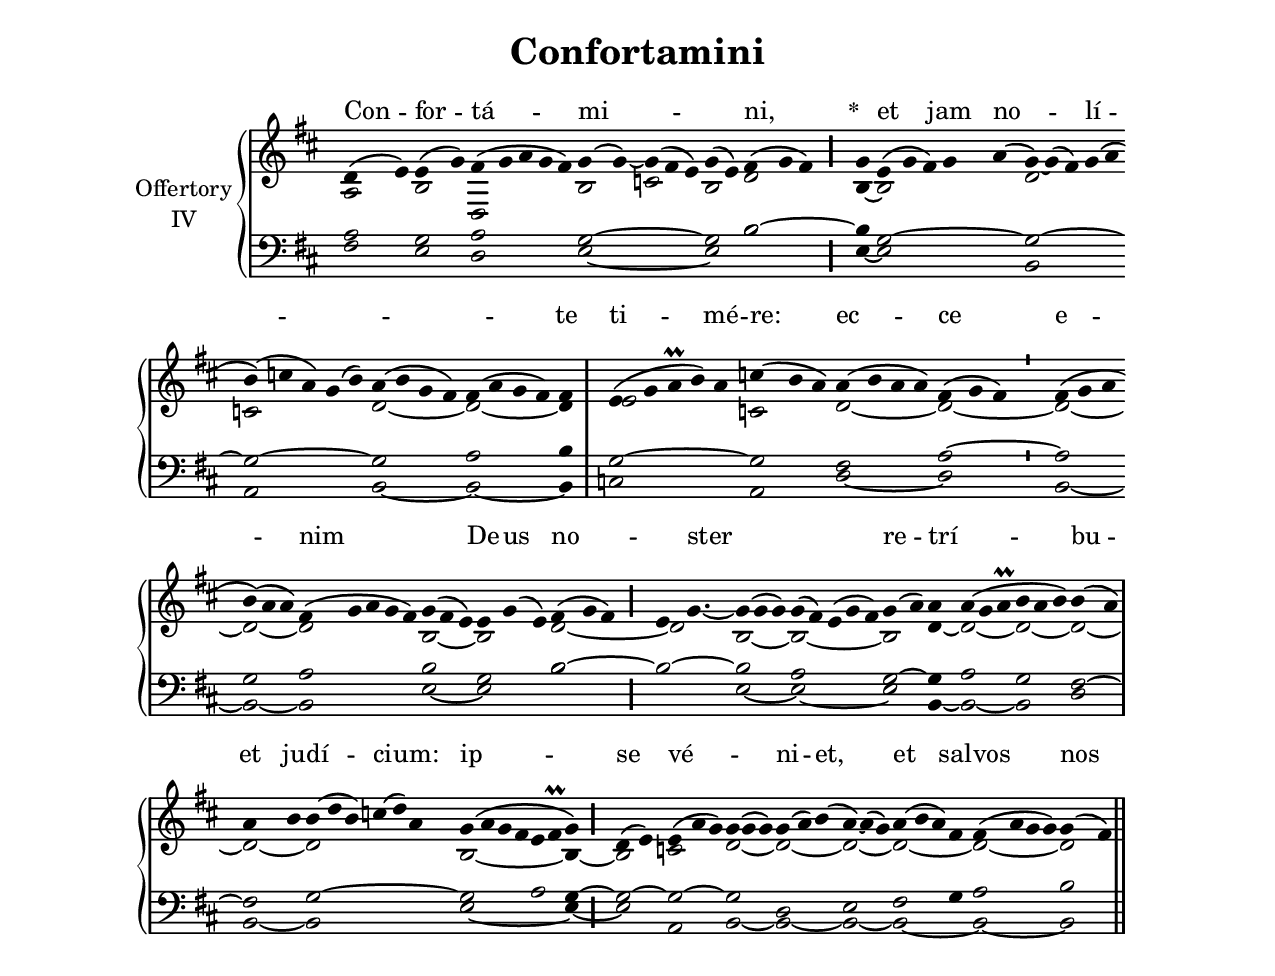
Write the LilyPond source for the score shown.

\version "2.18"
\include "gregorian.ly"
\include "noh2.ily"


%Page reference: page i.20
%(volume.page)

global = {
 \key fis \phrygian
 \cadenzaOn 
}

\header {
  title = \markup \center-column {"Confortamini" \vspace #1 }
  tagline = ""
  composer = ""
}

\paper {
 #(include-special-characters)
  oddHeaderMarkup = \markup \fill-line {
    \line {}
    \center-column {
      \on-the-fly #first-page     " "
      \on-the-fly #not-first-page "Confortamini"
    }
    \line { \on-the-fly #print-page-number-check-first \fromproperty #'page:page-number-string }
  }
  evenHeaderMarkup = \markup \fill-line {
    \line { \on-the-fly #print-page-number-check-first \fromproperty #'page:page-number-string }
    \center-column { "Confortamini" }
    \line {}
  }
}

chantText = \lyricmode {
Con -- for -- tá -- mi -- _ ni, _ 
\set stanza = " * " 
et jam no -- lí -- _ _ _ te ti -- mé -- re: 
ec -- ce e -- nim _ De -- us no -- _ ster _ _ 
re -- trí -- _ bu -- et ju -- dí -- ci -- um: 
ip -- se vé -- _ ni -- et, 
et sal -- vos nos _ _ _ fá -- ci -- et. }

chantMusic = {
\tieDown  d'4 ( e'4) e'4 ( g'4) fis'4 ( g'4 a'4 g'4 fis'4) g'4 ( g'4) ~ g'4 ( fis'4 e'4) g'4 ( e'4) fis'4 ( g'4 fis'4) \divisioMaior
 g'4 e'4 ( g'4 fis'4) g'4  a'4 ( g'4) ~ g'4 ( fis'4) g'4 ( a'4 \forceBreak
) b'4 ( c''4 a'4) g'4 ( b'4) a'4 ( b'4 g'4 fis'4) fis'4 ( a'4 g'4 fis'4) fis'4 \divisioMaxima
 e'4 ( g'4 a'\prall b'4) a'4  c''4 ( b'4 a'4) a'4 ( b'4 a'4 a'4) fis'4 ( g'4 fis'4) \divisioMinima
 fis'4 ( g'4 a'4 \forceBreak
) b'4 ( a'4 a'4) fis'4 ( g'4 a'4 g'4 fis'4) g'4 ( fis'4 e'4) e'4 g'4 ( e'4) fis'4 ( g'4 fis'4) \divisioMaior
 e'4 g'4. ~ g'4 ( g'4 g'4) g'4 ( fis'4) e'4 ( g'4 fis'4) g'4 ( a'4) a'4 a'4 ( g'4 a'\prall b'4 a'4 b'4) b'4 ( a'4) \divisioMaxima \forceBreak

 a'4 b'4  b'4 ( d''4 b'4) c''4 ( d''4) a'4 g'4 ( a'4 g'4 fis'4 e'4 fis'\prall g'4) \divisioMaior
 d'4 ( e'4) e'4 ( a'4 g'4) g'4 ( g'4 g'4) g'4 ( a'4) b'4 ( a'4) ~ a'4 ( g'4) a'4 ( b'4 a'4) fis'4 fis'4 ( a'4 g'4 g'4) g'4 ( fis'4) \finalis

}

altoMusic = {
a2 b2 d2*5/2 b2 c'2*3/2 b2 d'2*3/2 \divisioMaior
b4 ~ b2*5/2 d'2*5/2 c'2*5/2 d'2*4/2 ~ d'2*4/2 ~ d'4 \divisioMaxima
e'2*5/2 c'2*3/2 d'2*4/2 ~ d'2*3/2 ~ \divisioMinima
d'2*3/2 ~ d'2*3/2 ~ d'2*5/2 b2*3/2 ~ b2*3/2 d'2*3/2 ~ \divisioMaior
d'2*5/4 b2*3/2 ~ b2*5/2 ~ b2 d'4 ~ d'2*3/2 ~ d'2*3/2 ~ d'2 ~ \divisioMaxima
d'2 ~ d'2*6/2 b2*6/2 ~ b4 ~ \divisioMaior
b2 c'2*3/2 d'2*3/2 ~ d'2*3/2 ~ d'2*3/2 ~ d'2*4/2 ~ d'2*4/2 ~ d'2 \finalis
}

tenorMusic = {
a2 g2 a2*5/2 g2*5/2 ~ g2 b2*3/2 ~ \divisioMaior
b4 g2*5/2 ~ g2*5/2 ~ g2*5/2 ~ g2*4/2 a2*4/2 b4 \divisioMaxima
g2*5/2 ~ g2*3/2 fis2*4/2 a2*3/2 ~ \divisioMinima
a2*3/2 g2*3/2 a2*5/2 b2*3/2 g2*3/2 b2*3/2 ~ \divisioMaior
b2*5/4 ~ b2*3/2 a2*5/2 g2 ~ g4 a2*3/2 g2*3/2 fis2 ~ \divisioMaxima
fis2 g2*6/2 ~ g2*4/2 a2 g4 ~ \divisioMaior
g2 ~ g2*3/2 ~ g2*3/2 d2*3/2 e2*3/2 fis2*3/2 g4 a2*4/2 b2 \finalis
}

bassMusic = {
fis2 e2 d2*5/2 e2*5/2 ~ e2 b2*3/2 \divisioMaior
e4 ~ e2*5/2 b,2*5/2 a,2*5/2 b,2*4/2 ~ b,2*4/2 ~ b,4 \divisioMaxima
c2*5/2 a,2*3/2 d2*4/2 ~ d2*3/2 \divisioMinima
b,2*3/2 ~ b,2*3/2 ~ b,2*5/2 e2*3/2 ~ e2*3/2 b2*3/2 \divisioMaior
r2*5/4 e2*3/2 ~ e2*5/2 ~ e2 b,4 ~ b,2*3/2 ~ b,2*3/2 d2 \divisioMaxima
b,2 ~ b,2*6/2 e2*6/2 ~ e4 ~ \divisioMaior
e2 a,2*3/2 b,2*3/2 ~ b,2*3/2 ~ b,2*3/2 ~ b,2*4/2 ~ b,2*4/2 ~ b,2 \finalis
}

voiceLines = {
\voiceLineStyle


}

\score{
  <<
    \new GrandStaff <<
      \set GrandStaff.autoBeaming = ##f
      \set GrandStaff.instrumentName = \markup \center-column {
        "Offertory"
        "IV"
      }
      \new Staff = up <<
        \new Voice = "chant" {
          \voiceOne \global \chantMusic
        }
        \new Voice {
          \voiceTwo \global \altoMusic
        }
      >>

      \new Staff = down <<
        \clef bass
        \new Voice {
          \voiceOne \global \tenorMusic
        }
        \new Voice {
          \voiceTwo \global \bassMusic
        }
	\new Voice {
        \voiceThree \global \voiceLines
        }
      >>
    >>
    \new Lyrics \lyricsto chant {
      \chantText
    }
  >>
  \layout{
  }
  \midi{
    \tempo 4 = 125
  }
}
